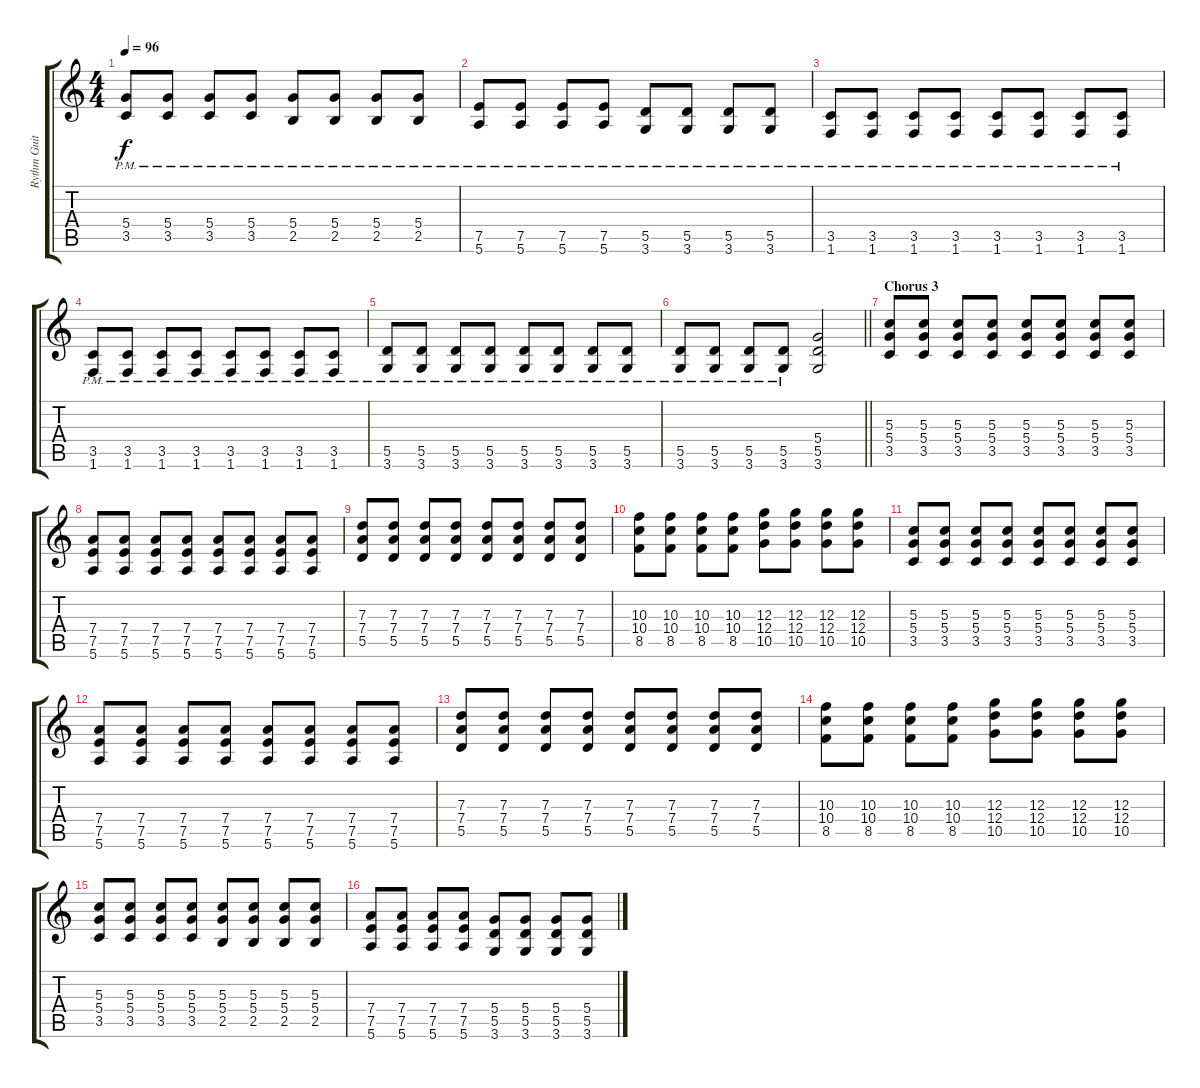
\track ("Rythm Guitar" "Rythm Guit") {instrument overdrivenguitar}
\staff {score tabs}
\tuning (E4 B3 G3 D3 A2 E2) {hide}
\ts (4 4)
\tempo 96
\clef g2
\ks c
(5.4{pm} 3.5{pm}).8{dy f} (5.4{pm} 3.5{pm}).8 (5.4{pm} 3.5{pm}).8 (5.4{pm} 3.5{pm}).8 (5.4{pm} 2.5{pm}).8 (5.4{pm} 2.5{pm}).8 (5.4{pm} 2.5{pm}).8 (5.4{pm} 2.5{pm}).8 |
(7.5{pm} 5.6{pm}).8 (7.5{pm} 5.6{pm}).8 (7.5{pm} 5.6{pm}).8 (7.5{pm} 5.6{pm}).8 (5.5{pm} 3.6{pm}).8 (5.5{pm} 3.6{pm}).8 (5.5{pm} 3.6{pm}).8 (5.5{pm} 3.6{pm}).8 |
(3.5{pm} 1.6{pm}).8 (3.5{pm} 1.6{pm}).8 (3.5{pm} 1.6{pm}).8 (3.5{pm} 1.6{pm}).8 (3.5{pm} 1.6{pm}).8 (3.5{pm} 1.6{pm}).8 (3.5{pm} 1.6{pm}).8 (3.5{pm} 1.6{pm}).8 |
(3.5{pm} 1.6{pm}).8 (3.5{pm} 1.6{pm}).8 (3.5{pm} 1.6{pm}).8 (3.5{pm} 1.6{pm}).8 (3.5{pm} 1.6{pm}).8 (3.5{pm} 1.6{pm}).8 (3.5{pm} 1.6{pm}).8 (3.5{pm} 1.6{pm}).8 |
(5.5{pm} 3.6{pm}).8 (5.5{pm} 3.6{pm}).8 (5.5{pm} 3.6{pm}).8 (5.5{pm} 3.6{pm}).8 (5.5{pm} 3.6{pm}).8 (5.5{pm} 3.6{pm}).8 (5.5{pm} 3.6{pm}).8 (5.5{pm} 3.6{pm}).8 |
\barLineRight lightlight
(5.5{pm} 3.6{pm}).8 (5.5{pm} 3.6{pm}).8 (5.5{pm} 3.6{pm}).8 (5.5{pm} 3.6{pm}).8 (5.4 5.5 3.6).2 |
\section ("" "Chorus 3")
(5.3 5.4 3.5).8 (5.3 5.4 3.5).8 (5.3 5.4 3.5).8 (5.3 5.4 3.5).8 (5.3 5.4 3.5).8 (5.3 5.4 3.5).8 (5.3 5.4 3.5).8 (5.3 5.4 3.5).8 |
(7.4 7.5 5.6).8 (7.4 7.5 5.6).8 (7.4 7.5 5.6).8 (7.4 7.5 5.6).8 (7.4 7.5 5.6).8 (7.4 7.5 5.6).8 (7.4 7.5 5.6).8 (7.4 7.5 5.6).8 |
(7.3 7.4 5.5).8 (7.3 7.4 5.5).8 (7.3 7.4 5.5).8 (7.3 7.4 5.5).8 (7.3 7.4 5.5).8 (7.3 7.4 5.5).8 (7.3 7.4 5.5).8 (7.3 7.4 5.5).8 |
(10.3 10.4 8.5).8 (10.3 10.4 8.5).8 (10.3 10.4 8.5).8 (10.3 10.4 8.5).8 (12.3 12.4 10.5).8 (12.3 12.4 10.5).8 (12.3 12.4 10.5).8 (12.3 12.4 10.5).8 |
(5.3 5.4 3.5).8 (5.3 5.4 3.5).8 (5.3 5.4 3.5).8 (5.3 5.4 3.5).8 (5.3 5.4 3.5).8 (5.3 5.4 3.5).8 (5.3 5.4 3.5).8 (5.3 5.4 3.5).8 |
(7.4 7.5 5.6).8 (7.4 7.5 5.6).8 (7.4 7.5 5.6).8 (7.4 7.5 5.6).8 (7.4 7.5 5.6).8 (7.4 7.5 5.6).8 (7.4 7.5 5.6).8 (7.4 7.5 5.6).8 |
(7.3 7.4 5.5).8 (7.3 7.4 5.5).8 (7.3 7.4 5.5).8 (7.3 7.4 5.5).8 (7.3 7.4 5.5).8 (7.3 7.4 5.5).8 (7.3 7.4 5.5).8 (7.3 7.4 5.5).8 |
(10.3 10.4 8.5).8 (10.3 10.4 8.5).8 (10.3 10.4 8.5).8 (10.3 10.4 8.5).8 (12.3 12.4 10.5).8 (12.3 12.4 10.5).8 (12.3 12.4 10.5).8 (12.3 12.4 10.5).8 |
(5.3 5.4 3.5).8 (5.3 5.4 3.5).8 (5.3 5.4 3.5).8 (5.3 5.4 3.5).8 (5.3 5.4 2.5).8 (5.3 5.4 2.5).8 (5.3 5.4 2.5).8 (5.3 5.4 2.5).8 |
(7.4 7.5 5.6).8 (7.4 7.5 5.6).8 (7.4 7.5 5.6).8 (7.4 7.5 5.6).8 (5.4 5.5 3.6).8 (5.4 5.5 3.6).8 (5.4 5.5 3.6).8 (5.4 5.5 3.6).8
